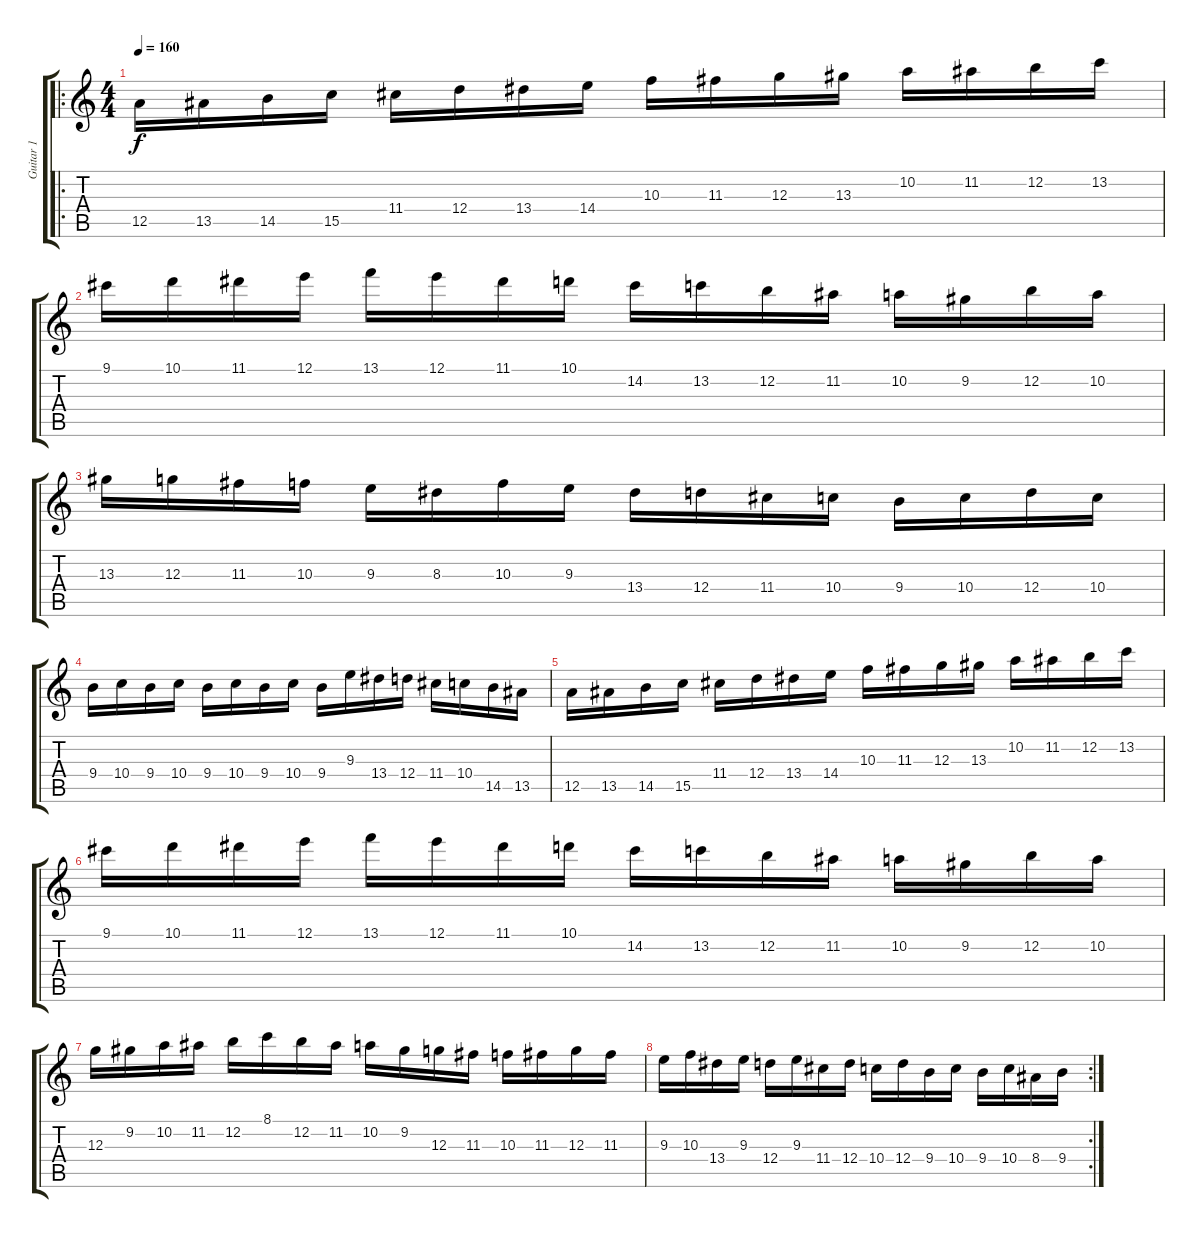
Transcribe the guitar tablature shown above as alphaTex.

\track ("Guitar 1" "Guitar 1") {instrument overdrivenguitar}
\staff {score tabs}
\tuning (E4 B3 G3 D3 A2 E2) {hide}
\ro
\ts (4 4)
\tempo 160
\clef g2
\ks c
12.5.16{dy f instrument overdrivenguitar} 13.5.16 14.5.16 15.5.16 11.4.16 12.4.16 13.4.16 14.4.16 10.3.16 11.3.16 12.3.16 13.3.16 10.2.16 11.2.16 12.2.16 13.2.16 |
9.1.16 10.1.16 11.1.16 12.1.16 13.1.16 12.1.16 11.1.16 10.1.16 14.2.16 13.2.16 12.2.16 11.2.16 10.2.16 9.2.16 12.2.16 10.2.16 |
13.3.16 12.3.16 11.3.16 10.3.16 9.3.16 8.3.16 10.3.16 9.3.16 13.4.16 12.4.16 11.4.16 10.4.16 9.4.16 10.4.16 12.4.16 10.4.16 |
9.4.16 10.4.16 9.4.16 10.4.16 9.4.16 10.4.16 9.4.16 10.4.16 9.4.16 9.3.16 13.4.16 12.4.16 11.4.16 10.4.16 14.5.16 13.5.16 |
12.5.16 13.5.16 14.5.16 15.5.16 11.4.16 12.4.16 13.4.16 14.4.16 10.3.16 11.3.16 12.3.16 13.3.16 10.2.16 11.2.16 12.2.16 13.2.16 |
9.1.16 10.1.16 11.1.16 12.1.16 13.1.16 12.1.16 11.1.16 10.1.16 14.2.16 13.2.16 12.2.16 11.2.16 10.2.16 9.2.16 12.2.16 10.2.16 |
12.3.16 9.2.16 10.2.16 11.2.16 12.2.16 8.1.16 12.2.16 11.2.16 10.2.16 9.2.16 12.3.16 11.3.16 10.3.16 11.3.16 12.3.16 11.3.16 |
\rc 2
9.3.16 10.3.16 13.4.16 9.3.16 12.4.16 9.3.16 11.4.16 12.4.16 10.4.16 12.4.16 9.4.16 10.4.16 9.4.16 10.4.16 8.4.16 9.4.16
